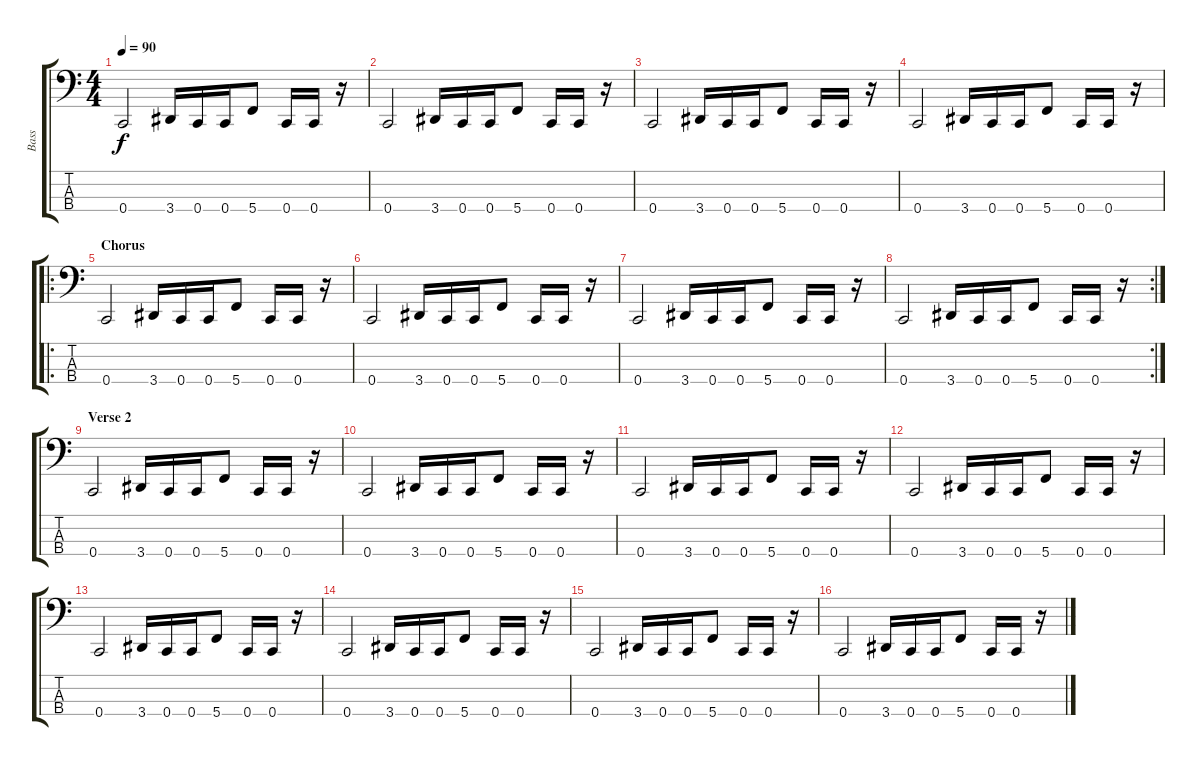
\track ("Bass" "Bass") {instrument electricbasspick}
\staff {score tabs}
\tuning (F2 C2 G1 C1) {hide}
\ts (4 4)
\tempo 90
\clef f4
\ks c
0.4.2{dy f} 3.4.16 0.4.16 0.4.16 5.4.8 0.4.16 0.4.16 r.16 |
0.4.2 3.4.16 0.4.16 0.4.16 5.4.8 0.4.16 0.4.16 r.16 |
0.4.2 3.4.16 0.4.16 0.4.16 5.4.8 0.4.16 0.4.16 r.16 |
0.4.2 3.4.16 0.4.16 0.4.16 5.4.8 0.4.16 0.4.16 r.16 |
\ro
\section ("" "Chorus")
0.4.2 3.4.16 0.4.16 0.4.16 5.4.8 0.4.16 0.4.16 r.16 |
0.4.2 3.4.16 0.4.16 0.4.16 5.4.8 0.4.16 0.4.16 r.16 |
0.4.2 3.4.16 0.4.16 0.4.16 5.4.8 0.4.16 0.4.16 r.16 |
\rc 2
0.4.2 3.4.16 0.4.16 0.4.16 5.4.8 0.4.16 0.4.16 r.16 |
\section ("" "Verse 2")
0.4.2 3.4.16 0.4.16 0.4.16 5.4.8 0.4.16 0.4.16 r.16 |
0.4.2 3.4.16 0.4.16 0.4.16 5.4.8 0.4.16 0.4.16 r.16 |
0.4.2 3.4.16 0.4.16 0.4.16 5.4.8 0.4.16 0.4.16 r.16 |
0.4.2 3.4.16 0.4.16 0.4.16 5.4.8 0.4.16 0.4.16 r.16 |
0.4.2 3.4.16 0.4.16 0.4.16 5.4.8 0.4.16 0.4.16 r.16 |
0.4.2 3.4.16 0.4.16 0.4.16 5.4.8 0.4.16 0.4.16 r.16 |
0.4.2 3.4.16 0.4.16 0.4.16 5.4.8 0.4.16 0.4.16 r.16 |
0.4.2 3.4.16 0.4.16 0.4.16 5.4.8 0.4.16 0.4.16 r.16
